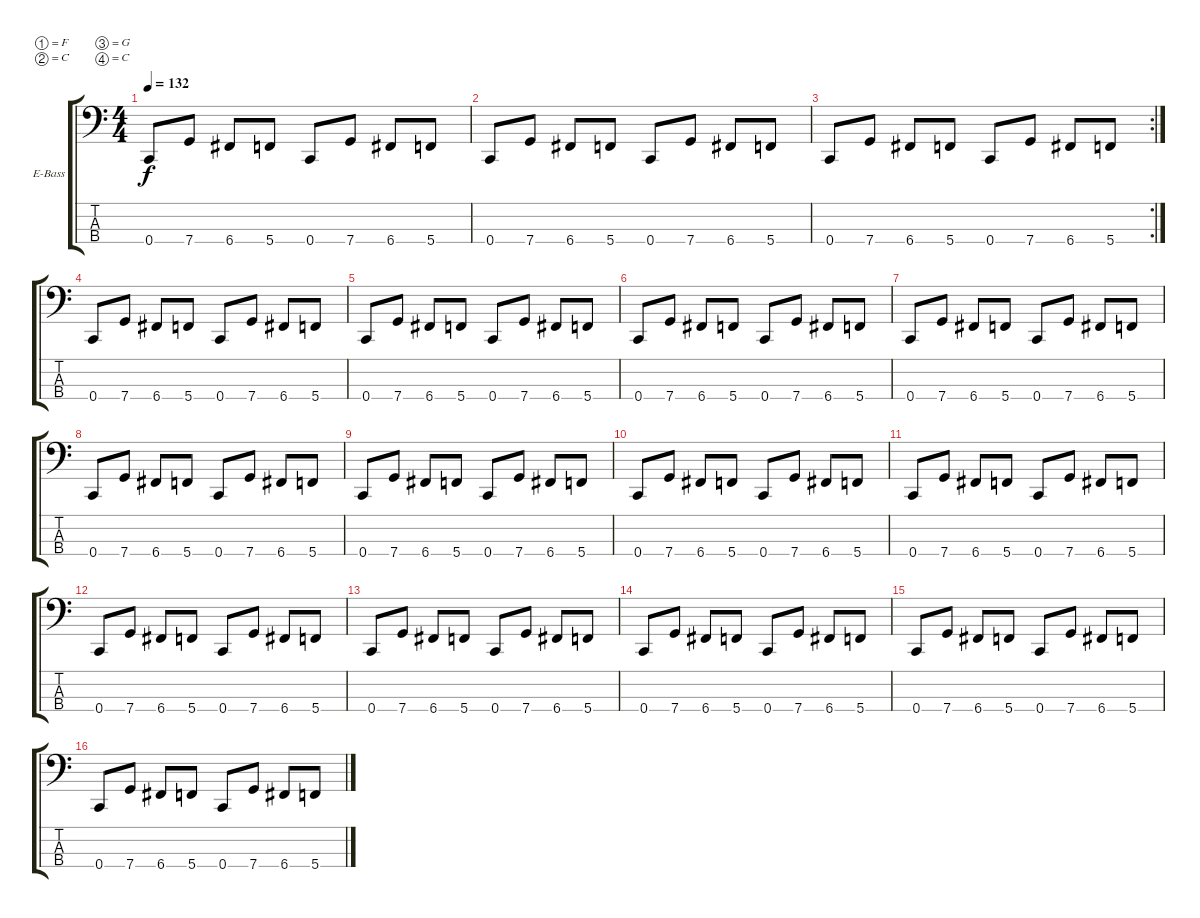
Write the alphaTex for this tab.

\defaultSystemsLayout 4
\bracketExtendMode groupsimilarinstruments
\firstSystemTrackNameOrientation horizontal
\otherSystemsTrackNameOrientation horizontal
\track ("Electric Bass" "E-Bass") {instrument electricbassfinger}
\staff {score tabs}
\tuning (F2 C2 G1 C1)
\ts (4 4)
\tempo 132
\clef f4
\ks c
0.4.8{dy f} 7.4.8 6.4.8 5.4.8 0.4.8 7.4.8 6.4.8 5.4.8 |
0.4.8 7.4.8 6.4.8 5.4.8 0.4.8 7.4.8 6.4.8 5.4.8 |
\rc 2
0.4.8 7.4.8 6.4.8 5.4.8 0.4.8 7.4.8 6.4.8 5.4.8 |
0.4.8 7.4.8 6.4.8 5.4.8 0.4.8 7.4.8 6.4.8 5.4.8 |
0.4.8 7.4.8 6.4.8 5.4.8 0.4.8 7.4.8 6.4.8 5.4.8 |
0.4.8 7.4.8 6.4.8 5.4.8 0.4.8 7.4.8 6.4.8 5.4.8 |
0.4.8 7.4.8 6.4.8 5.4.8 0.4.8 7.4.8 6.4.8 5.4.8 |
0.4.8 7.4.8 6.4.8 5.4.8 0.4.8 7.4.8 6.4.8 5.4.8 |
0.4.8 7.4.8 6.4.8 5.4.8 0.4.8 7.4.8 6.4.8 5.4.8 |
0.4.8 7.4.8 6.4.8 5.4.8 0.4.8 7.4.8 6.4.8 5.4.8 |
0.4.8 7.4.8 6.4.8 5.4.8 0.4.8 7.4.8 6.4.8 5.4.8 |
0.4.8 7.4.8 6.4.8 5.4.8 0.4.8 7.4.8 6.4.8 5.4.8 |
0.4.8 7.4.8 6.4.8 5.4.8 0.4.8 7.4.8 6.4.8 5.4.8 |
0.4.8 7.4.8 6.4.8 5.4.8 0.4.8 7.4.8 6.4.8 5.4.8 |
0.4.8 7.4.8 6.4.8 5.4.8 0.4.8 7.4.8 6.4.8 5.4.8 |
0.4.8 7.4.8 6.4.8 5.4.8 0.4.8 7.4.8 6.4.8 5.4.8
